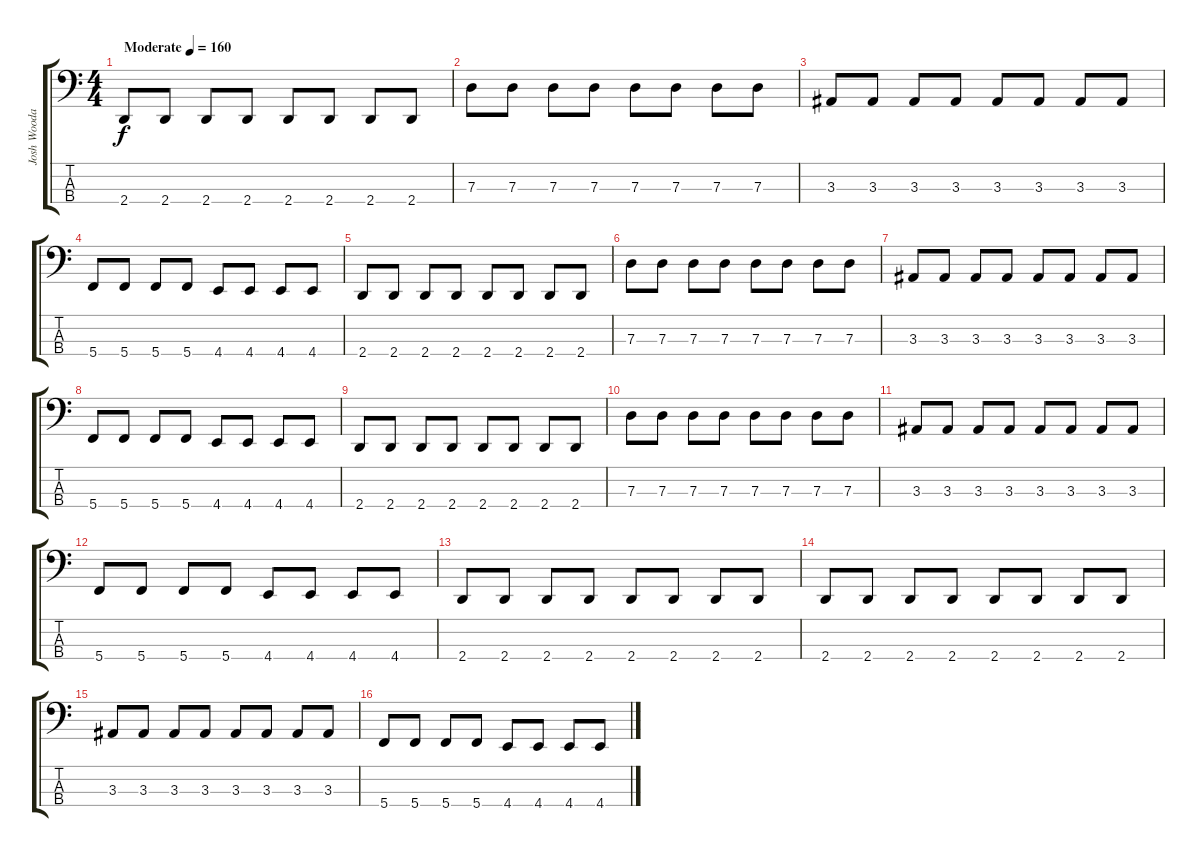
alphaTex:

\track ("Josh Woodard / Bass" "Josh Wooda") {instrument electricbasspick}
\staff {score tabs}
\tuning (F2 C2 G1 C1) {hide}
\ts (4 4)
\tempo (160 "Moderate")
\clef f4
\ks c
2.4.8{dy f instrument electricbasspick} 2.4.8 2.4.8 2.4.8 2.4.8 2.4.8 2.4.8 2.4.8 |
7.3.8 7.3.8 7.3.8 7.3.8 7.3.8 7.3.8 7.3.8 7.3.8 |
3.3.8 3.3.8 3.3.8 3.3.8 3.3.8 3.3.8 3.3.8 3.3.8 |
5.4.8 5.4.8 5.4.8 5.4.8 4.4.8 4.4.8 4.4.8 4.4.8 |
2.4.8 2.4.8 2.4.8 2.4.8 2.4.8 2.4.8 2.4.8 2.4.8 |
7.3.8 7.3.8 7.3.8 7.3.8 7.3.8 7.3.8 7.3.8 7.3.8 |
3.3.8 3.3.8 3.3.8 3.3.8 3.3.8 3.3.8 3.3.8 3.3.8 |
5.4.8 5.4.8 5.4.8 5.4.8 4.4.8 4.4.8 4.4.8 4.4.8 |
2.4.8 2.4.8 2.4.8 2.4.8 2.4.8 2.4.8 2.4.8 2.4.8 |
7.3.8 7.3.8 7.3.8 7.3.8 7.3.8 7.3.8 7.3.8 7.3.8 |
3.3.8 3.3.8 3.3.8 3.3.8 3.3.8 3.3.8 3.3.8 3.3.8 |
5.4.8 5.4.8 5.4.8 5.4.8 4.4.8 4.4.8 4.4.8 4.4.8 |
2.4.8 2.4.8 2.4.8 2.4.8 2.4.8 2.4.8 2.4.8 2.4.8 |
2.4.8 2.4.8 2.4.8 2.4.8 2.4.8 2.4.8 2.4.8 2.4.8 |
3.3.8 3.3.8 3.3.8 3.3.8 3.3.8 3.3.8 3.3.8 3.3.8 |
5.4.8 5.4.8 5.4.8 5.4.8 4.4.8 4.4.8 4.4.8 4.4.8
